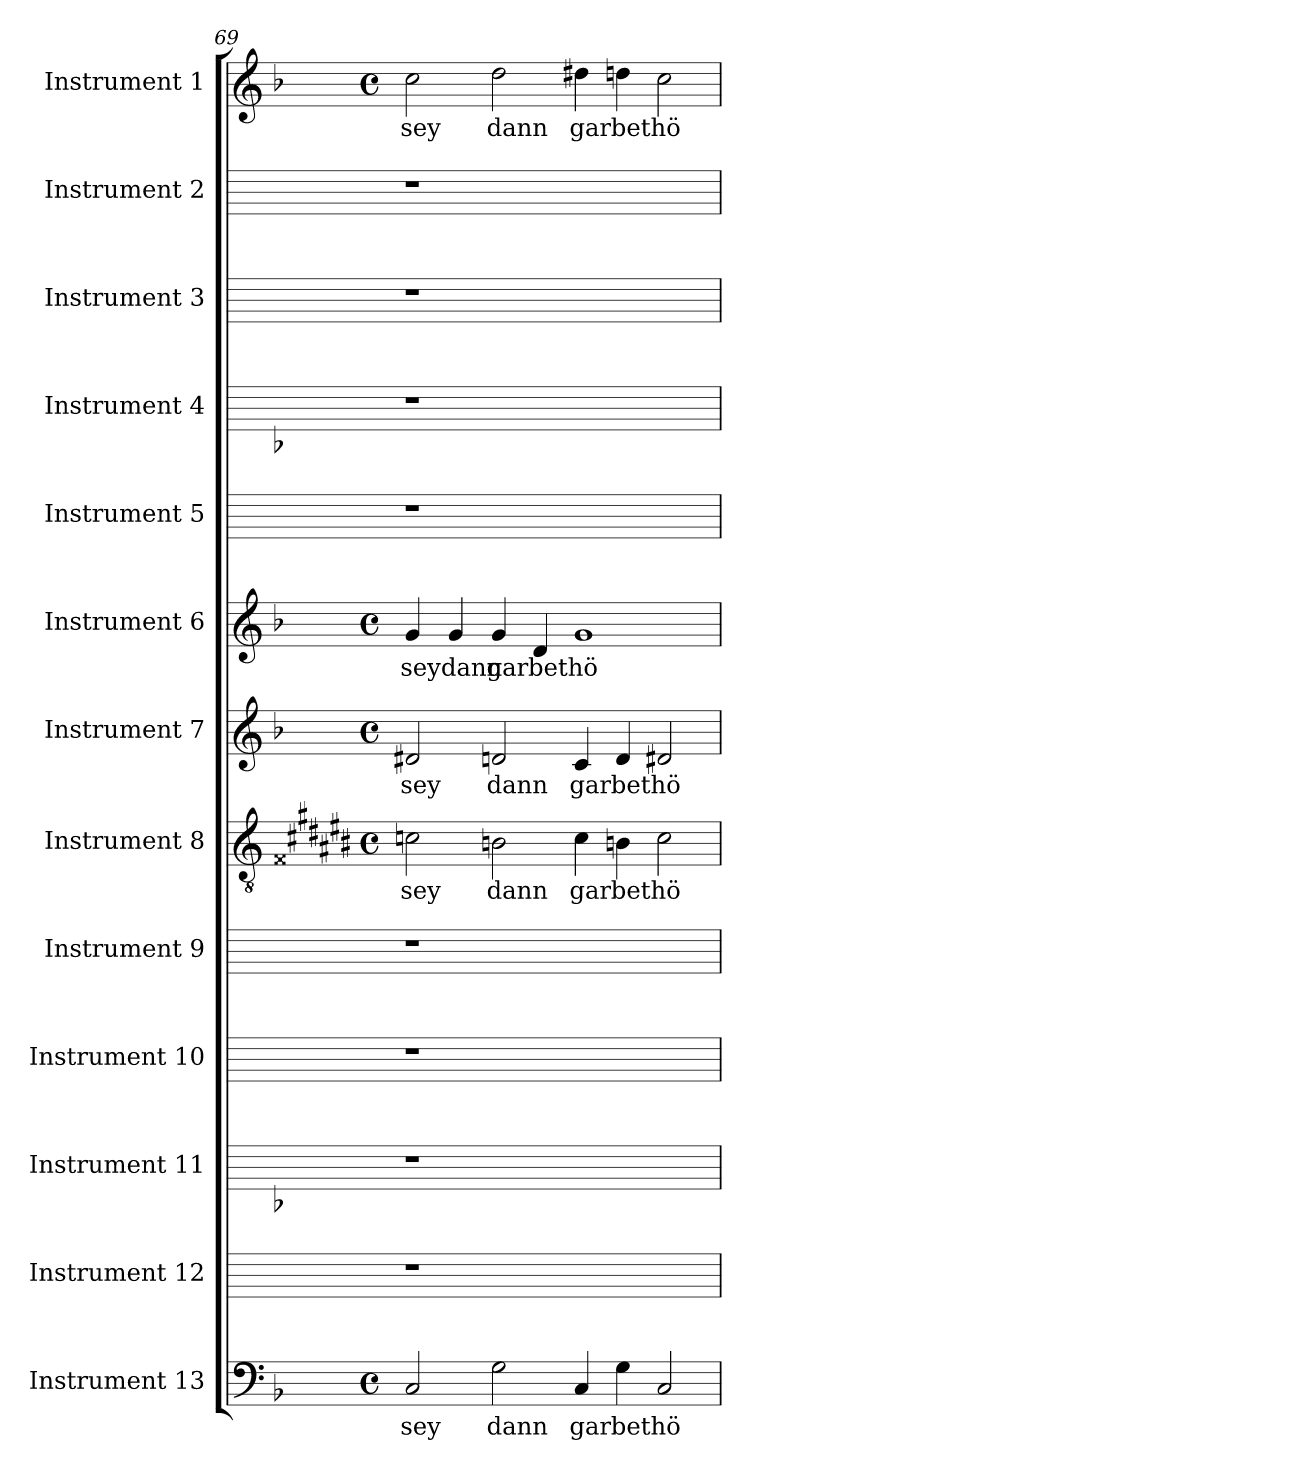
**kern	**text	**kern	**kern	**kern	**kern	**kern	**text	**kern	**text	**kern	**text	**kern	**kern	**kern	**kern	**kern	**text
*part13	*part13	*part12	*part11	*part10	*part9	*part8	*part8	*part7	*part7	*part6	*part6	*part5	*part4	*part3	*part2	*part1	*part1
*staff13	*staff13	*staff12	*staff11	*staff10	*staff9	*staff8	*staff8	*staff7	*staff7	*staff6	*staff6	*staff5	*staff4	*staff3	*staff2	*staff1	*staff1
*I"Instrument 13	*	*I"Instrument 12	*I"Instrument 11	*I"Instrument 10	*I"Instrument 9	*I"Instrument 8	*	*I"Instrument 7	*	*I"Instrument 6	*	*I"Instrument 5	*I"Instrument 4	*I"Instrument 3	*I"Instrument 2	*I"Instrument 1	*
*clefF4	*	*	*	*	*	*clefGv2	*	*clefG2	*	*clefG2	*	*	*	*	*	*clefG2	*
*ITrd-3c-5	*	*ITrd-2c-3	*ITrd1c2	*ITrd-2c-3	*ITrd-2c-3	*ITrd-2c-3	*	*ITrd-3c-5	*	*	*	*ITrd-2c-3	*ITrd1c2	*ITrd-2c-3	*ITrd-2c-3	*ITrd1c2	*
*k[b-e-]	*	*	*k[b-e-a-]	*	*	*k[f##c#g#d#a#e#b#]	*	*k[b-e-]	*	*k[b-]	*	*	*k[b-e-a-]	*	*	*k[b-e-a-]	*
*B-:	*	*	*E-:	*	*	*G#:	*	*B-:	*	*F:	*	*	*E-:	*	*	*E-:	*
*M4/4	*	*	*	*	*	*M4/4	*	*M4/4	*	*M4/4	*	*	*	*	*	*M4/4	*
*met(c)	*	*	*	*	*	*met(c)	*	*met(c)	*	*met(c)	*	*	*	*	*	*met(c)	*
=69	=69	=69	=69	=69	=69	=69	=69	=69	=69	=69	=69	=69	=69	=69	=69	=69	=69
!	!LO:LY:b:cj	!	!	!	!	!	!LO:LY:b:cj	!	!LO:LY:b:cj	!	!LO:LY:b	!	!	!	!	!	!LO:LY:b:cj
2F/	sey	1r	1r	1r	1r	2e-\	sey	2g#X/	sey	4g/	seydann	1r	1r	1r	1r	2b-\	sey
.	.	.	.	.	.	.	.	.	.	4g/	.	.	.	.	.	.	.
!	!LO:LY:b:cj	!	!	!	!	!	!LO:LY:b:cj	!	!LO:LY:b:cj	!	!LO:LY:b:cj	!	!	!	!	!	!LO:LY:b:cj
2c\	dann	.	.	.	.	2dn\	dann	2g/	dann	4g/	gar	.	.	.	.	2cc\	dann
!	!	!	!	!	!	!	!	!	!	!	!LO:LY:b	!	!	!	!	!	!
.	.	.	.	.	.	.	.	.	.	4d/	bethö	.	.	.	.	.	.
!	!LO:LY:b:cj	!	!	!	!	!	!LO:LY:b:cj	!	!LO:LY:b:cj	!	!	!	!	!	!	!	!LO:LY:b:cj
4F/	gar	1ryy	1ryy	1ryy	1ryy	4e-\	gar	4f/	gar	1g	.	1ryy	1ryy	1ryy	1ryy	4cc#X\	gar
!	!LO:LY:b	!	!	!	!	!	!LO:LY:b	!	!LO:LY:b	!	!	!	!	!	!	!	!LO:LY:b
4c\	bethö	.	.	.	.	4dn\	bethö	4g/	bethö	.	.	.	.	.	.	4cc\	bethö
2F/	.	.	.	.	.	2e-\	.	2g#X/	.	.	.	.	.	.	.	2b-\	.
=	=	=	=	=	=	=	=	=	=	=	=	=	=	=	=	=	=
*-	*-	*-	*-	*-	*-	*-	*-	*-	*-	*-	*-	*-	*-	*-	*-	*-	*-
